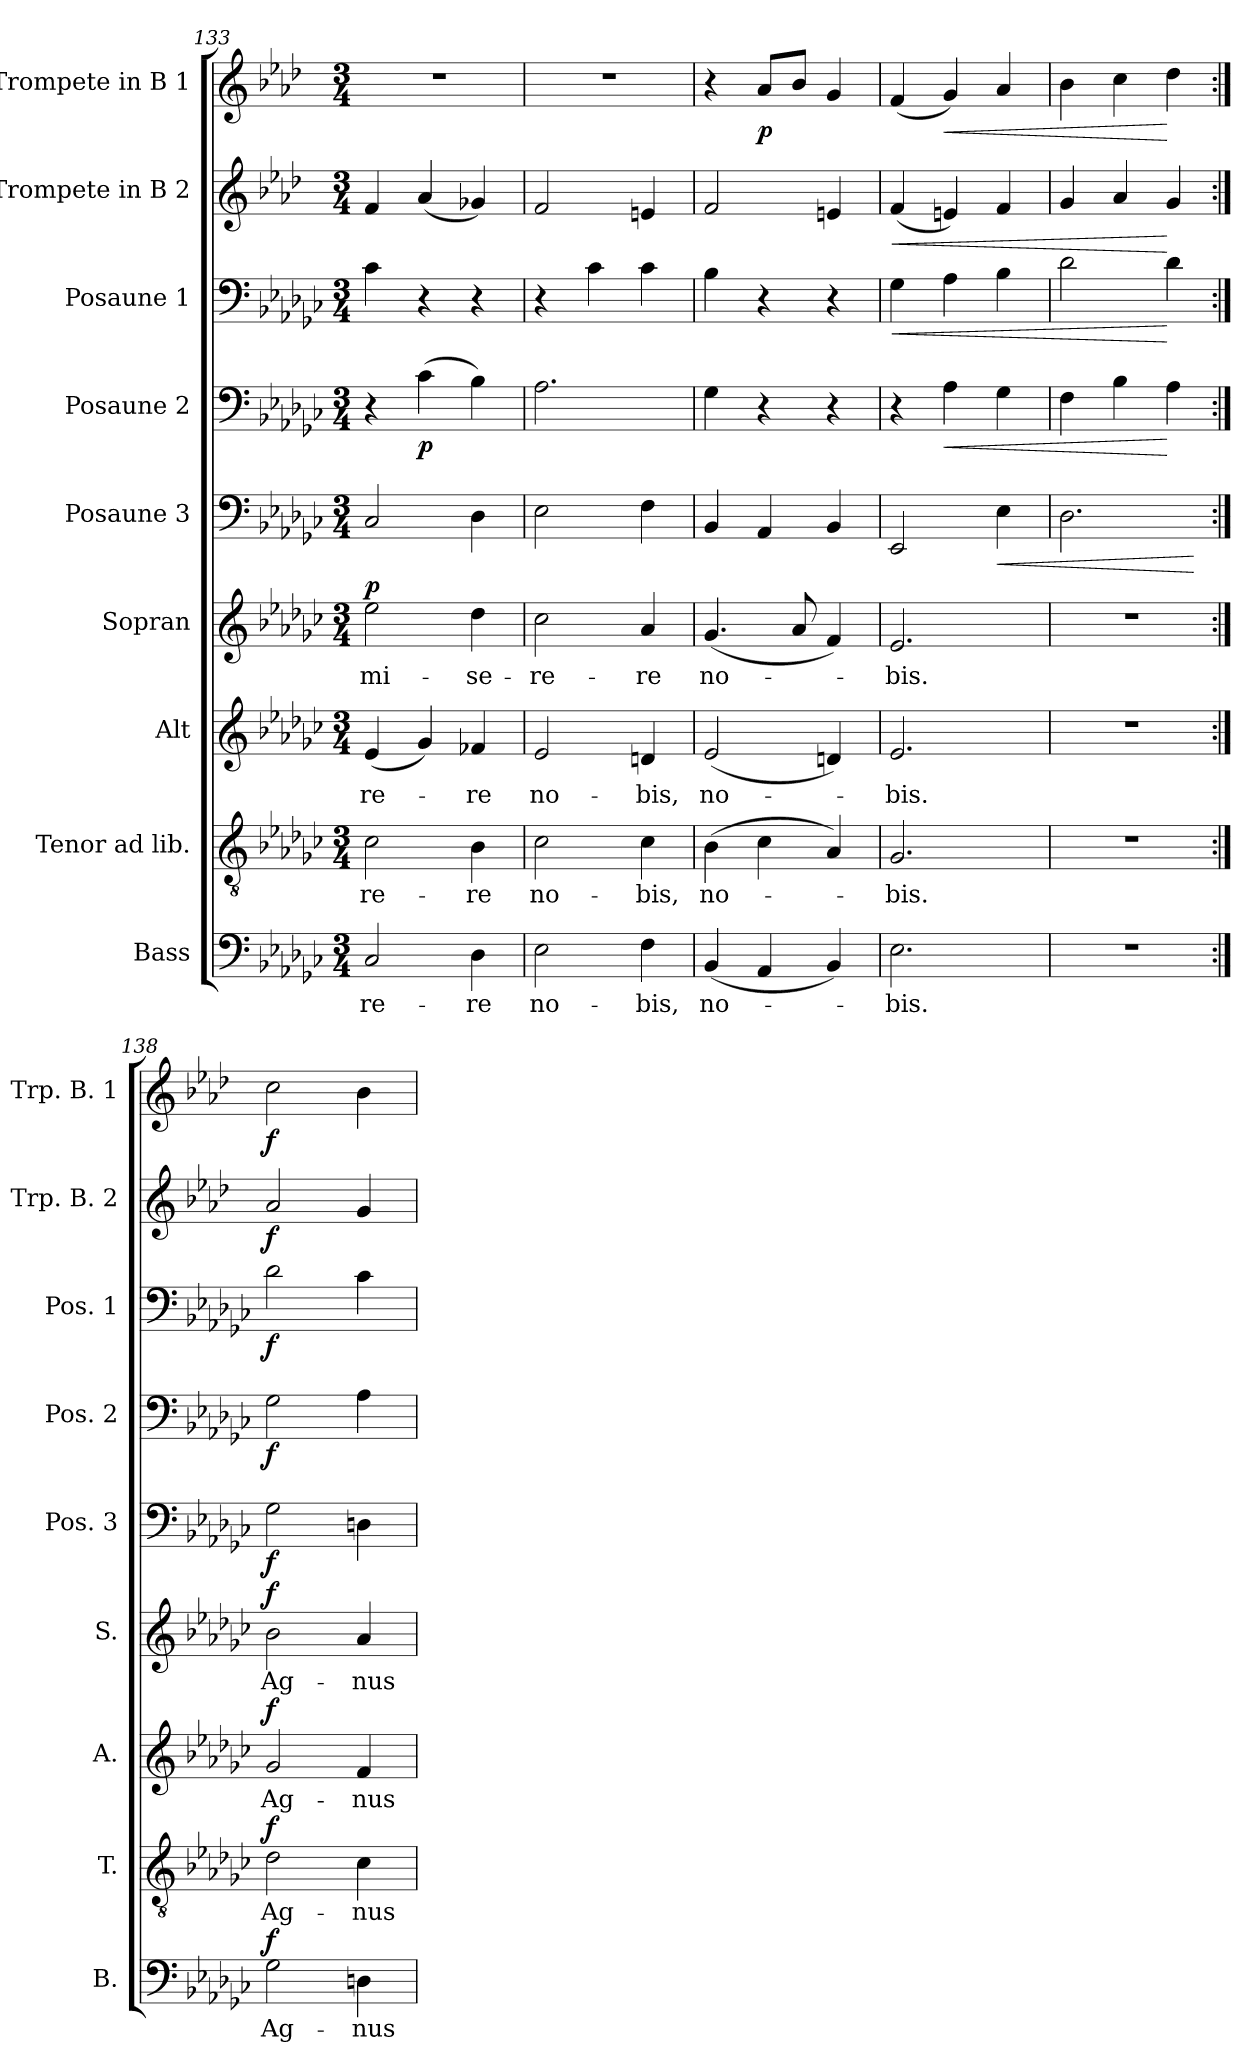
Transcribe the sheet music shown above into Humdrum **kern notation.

**kern	**text	**dynam	**kern	**text	**dynam	**kern	**text	**dynam	**kern	**text	**dynam	**kern	**dynam	**kern	**dynam	**kern	**dynam	**kern	**dynam	**kern	**dynam
*part9	*part9	*part9	*part8	*part8	*part8	*part7	*part7	*part7	*part6	*part6	*part6	*part5	*part5	*part4	*part4	*part3	*part3	*part2	*part2	*part1	*part1
*staff9	*staff9	*staff9	*staff8	*staff8	*staff8	*staff7	*staff7	*staff7	*staff6	*staff6	*staff6	*staff5	*staff5	*staff4	*staff4	*staff3	*staff3	*staff2	*staff2	*staff1	*staff1
*I"Bass	*	*	*I"Tenor ad lib.	*	*	*I"Alt	*	*	*I"Sopran	*	*	*I"Posaune 3	*	*I"Posaune 2	*	*I"Posaune 1	*	*I"Trompete in B 2	*	*I"Trompete in B 1	*
*I'B.	*	*	*I'T.	*	*	*I'A.	*	*	*I'S.	*	*	*I'Pos. 3	*	*I'Pos. 2	*	*I'Pos. 1	*	*I'Trp. B. 2	*	*I'Trp. B. 1	*
*clefF4	*	*	*clefGv2	*	*	*clefG2	*	*	*clefG2	*	*	*clefF4	*	*clefF4	*	*clefF4	*	*clefG2	*	*clefG2	*
*	*	*	*	*	*	*	*	*	*	*	*	*	*	*	*	*	*	*ITrd1c2	*	*ITrd1c2	*
*k[b-e-a-d-g-c-]	*	*	*k[b-e-a-d-g-c-]	*	*	*k[b-e-a-d-g-c-]	*	*	*k[b-e-a-d-g-c-]	*	*	*k[b-e-a-d-g-c-]	*	*k[b-e-a-d-g-c-]	*	*k[b-e-a-d-g-c-]	*	*k[b-e-a-d-g-c-]	*	*k[b-e-a-d-g-c-]	*
*G-:	*	*	*G-:	*	*	*G-:	*	*	*G-:	*	*	*G-:	*	*G-:	*	*G-:	*	*G-:	*	*G-:	*
*M3/4	*	*	*M3/4	*	*	*M3/4	*	*	*M3/4	*	*	*M3/4	*	*M3/4	*	*M3/4	*	*M3/4	*	*M3/4	*
=133	=133	=133	=133	=133	=133	=133	=133	=133	=133	=133	=133	=133	=133	=133	=133	=133	=133	=133	=133	=133	=133
!	!LO:LY:b	!	!	!LO:LY:b	!	!	!LO:LY:b	!	!	!LO:LY:b	!LO:DY:a	!	!	!	!	!	!	!	!	!	!
2C-/	-re-	.	2c-\	-re-	.	(<4e-/	-re-	.	2ee-\	mi-	p	2C-/	.	4r	.	4c-\	.	4e-/	.	2.r	.
!	!	!	!	!	!	!	!	!	!	!	!	!	!	!	!LO:DY:b	!	!	!	!	!	!
.	.	.	.	.	.	4g-/)	.	.	.	.	.	.	.	(>4c-\	p	4r	.	(<4g-/	.	.	.
!	!LO:LY:b	!	!	!LO:LY:b	!	!	!LO:LY:b	!	!	!LO:LY:b	!	!	!	!	!	!	!	!	!	!	!
4D-\	-re	.	4B-\	-re	.	4f-X/	-re	.	4dd-\	-se-	.	4D-\	.	4B-\)	.	4r	.	4f-X/)	.	.	.
!!LO:PB:g=z
=134	=134	=134	=134	=134	=134	=134	=134	=134	=134	=134	=134	=134	=134	=134	=134	=134	=134	=134	=134	=134	=134
!	!LO:LY:b	!	!	!LO:LY:b	!	!	!LO:LY:b	!	!	!LO:LY:b	!	!	!	!	!	!	!	!	!	!	!
2E-\	no-	.	2c-\	no-	.	2e-/	no-	.	2cc-\	-re-	.	2E-\	.	2.A-\	.	4r	.	2e-/	.	2.r	.
.	.	.	.	.	.	.	.	.	.	.	.	.	.	.	.	4c-\	.	.	.	.	.
!	!LO:LY:b	!	!	!LO:LY:b	!	!	!LO:LY:b	!	!	!LO:LY:b	!	!	!	!	!	!	!	!	!	!	!
4F\	-bis,	.	4c-\	-bis,	.	4dn/	-bis,	.	4a-/	-re	.	4F\	.	.	.	4c-\	.	4dn/	.	.	.
=135	=135	=135	=135	=135	=135	=135	=135	=135	=135	=135	=135	=135	=135	=135	=135	=135	=135	=135	=135	=135	=135
!	!LO:LY:b	!	!	!LO:LY:b	!	!	!LO:LY:b	!	!	!LO:LY:b	!	!	!	!	!	!	!	!	!	!	!
(<4BB-/	no-	.	(>4B-\	no-	.	(<2e-/	no-	.	(<4.g-/	no-	.	4BB-/	.	4G-\	.	4B-\	.	2e-/	.	4r	.
!	!	!	!	!	!	!	!	!	!	!	!	!	!	!	!	!	!	!	!	!	!LO:DY:b
4AA-/	.	.	4c-\	.	.	.	.	.	.	.	.	4AA-/	.	4r	.	4r	.	.	.	8g-/L	p
.	.	.	.	.	.	.	.	.	8a-/	.	.	.	.	.	.	.	.	.	.	8a-/J	.
4BB-/)	.	.	4A-/)	.	.	4dn/)	.	.	4f/)	.	.	4BB-/	.	4r	.	4r	.	4dn/	.	4f/	.
=136	=136	=136	=136	=136	=136	=136	=136	=136	=136	=136	=136	=136	=136	=136	=136	=136	=136	=136	=136	=136	=136
!	!LO:LY:b	!	!	!LO:LY:b	!	!	!LO:LY:b	!	!	!LO:LY:b	!	!	!	!	!	!	!LO:HP:b	!	!LO:HP:b	!	!
2.E-\	-bis.	.	2.G-/	-bis.	.	2.e-/	-bis.	.	2.e-/	-bis.	.	2EE-/	.	4r	.	4G-\	<	(<4e-/	<	(<4e-/	.
!	!	!	!	!	!	!	!	!	!	!	!	!	!	!	!LO:HP:b	!	!	!	!	!	!LO:HP:b
.	.	.	.	.	.	.	.	.	.	.	.	.	.	4A-\	<	4A-\	.	4dn/)	.	4f/)	<
!	!	!	!	!	!	!	!	!	!	!	!	!	!LO:HP:b	!	!	!	!	!	!	!	!
.	.	.	.	.	.	.	.	.	.	.	.	4E-\	<	4G-\	.	4B-\	.	4e-/	.	4g-/	.
=137	=137	=137	=137	=137	=137	=137	=137	=137	=137	=137	=137	=137	=137	=137	=137	=137	=137	=137	=137	=137	=137
2.r	.	.	2.r	.	.	2.r	.	.	2.r	.	.	2.D-\	.	4F\	.	2d-\	.	4f/	.	4a-\	.
.	.	.	.	.	.	.	.	.	.	.	.	.	.	4B-\	.	.	.	4g-/	.	4b-\	.
.	.	.	.	.	.	.	.	.	.	.	.	.	.	4A-\	[	4d-\	[	4f/	[	4cc-\	[
.	.	.	.	.	.	.	.	.	.	.	.	.	[	.	.	.	.	.	.	.	.
=138:|!	=138:|!	=138:|!	=138:|!	=138:|!	=138:|!	=138:|!	=138:|!	=138:|!	=138:|!	=138:|!	=138:|!	=138:|!	=138:|!	=138:|!	=138:|!	=138:|!	=138:|!	=138:|!	=138:|!	=138:|!	=138:|!
!	!LO:LY:b	!LO:DY:a	!	!LO:LY:b	!LO:DY:a	!	!LO:LY:b	!LO:DY:a	!	!LO:LY:b	!LO:DY:a	!	!LO:DY:b	!	!LO:DY:b	!	!LO:DY:b	!	!LO:DY:b	!	!LO:DY:b
2G-\	Ag-	f	2d-\	Ag-	f	2g-/	Ag-	f	2b-\	Ag-	f	2G-\	f	2G-\	f	2d-\	f	2g-/	f	2b-\	f
!	!LO:LY:b	!	!	!LO:LY:b	!	!	!LO:LY:b	!	!	!LO:LY:b	!	!	!	!	!	!	!	!	!	!	!
4Dn\	-nus	.	4c-\	-nus	.	4f/	-nus	.	4a-/	-nus	.	4Dn\	.	4A-\	.	4c-\	.	4f/	.	4a-\	.
=	=	=	=	=	=	=	=	=	=	=	=	=	=	=	=	=	=	=	=	=	=
*-	*-	*-	*-	*-	*-	*-	*-	*-	*-	*-	*-	*-	*-	*-	*-	*-	*-	*-	*-	*-	*-
